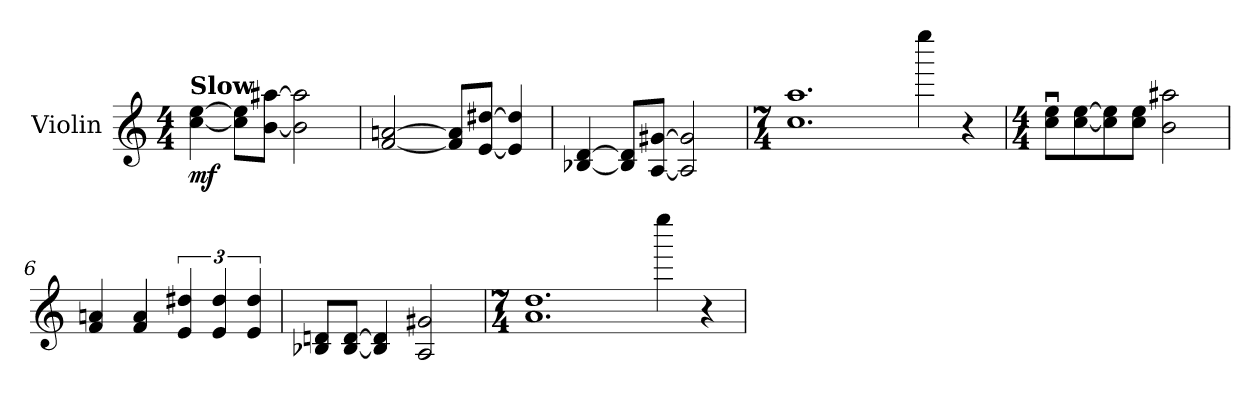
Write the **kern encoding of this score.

**kern	**dynam
*part1	*part1
*staff1	*staff1
*I"Violin	*
*I'Vln.	*
*clefG2	*
*k[]	*
*M4/4	*
*MM60	*
=1	=1
!LO:TX:a:B:t=Slow	!
!	!LO:DY:b
[4cc\ [4ee\	mf
8cc\] 8ee\]L	.
[8b\ [8aa#X\J	.
2b\] 2aa#\]	.
=2	=2
[2f/ [2ani/	.
8f/] 8a/]L	.
[8e/ [8dd#X/J	.
4e/] 4dd#/]	.
=3	=3
[4B-X/ [4d/	.
8B-/] 8d/]L	.
[8A/ [8g#X/J	.
2A/] 2g#/]	.
=4	=4
*M7/4	*
1.cc! 1.aa!	.
4eeee!	.
4r	.
=5	=5
*M4/4	*
8cc\u 8ee\uL	.
[8cc\ [8ee\	.
8cc\] 8ee\]	.
8cc\ 8ee\J	.
2b\ 2aa#X\	.
!!LO:LB:g=z
=6	=6
4f/ 4an/	.
4f/ 4a/	.
6e/ 6dd#X/	.
6e/ 6dd#/	.
6e/ 6dd#/	.
=7	=7
8B-X/ 8dn/L	.
[8B-/ [8d/J	.
4B-/] 4d/]	.
2A/ 2g#X/	.
=8	=8
*M7/4	*
1.a! 1.dd!	.
4eeee!	.
4r	.
=	=
*-	*-
